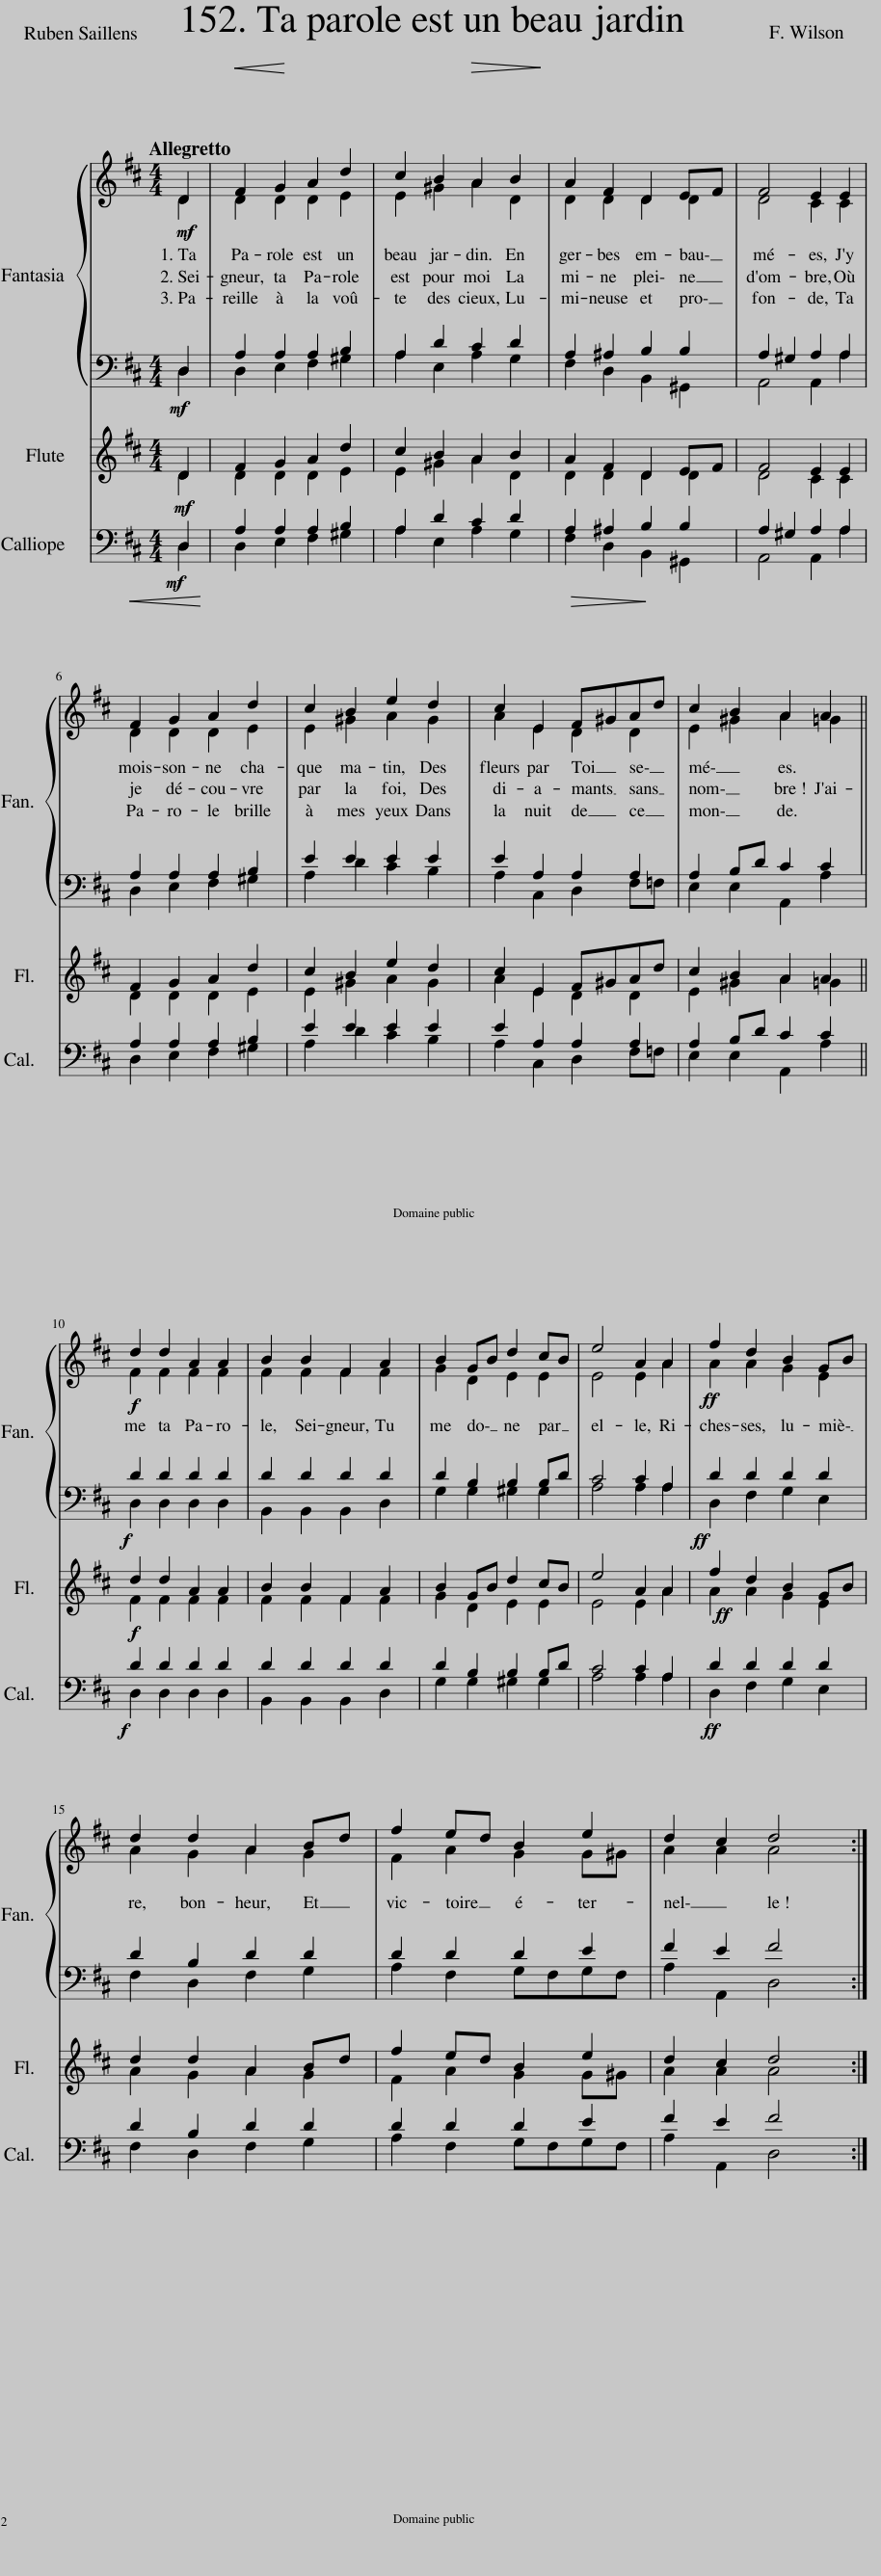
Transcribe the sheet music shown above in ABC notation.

X:1
%%score { ( 1 2 ) | ( 3 4 ) } ( 5 6 ) ( 7 8 )
L:1/8
Q:1/4=120
M:4/4
I:linebreak $
K:D
V:1 treble
V:2 treble
V:3 bass
V:4 bass
V:5 treble
V:6 treble
V:7 bass
V:8 bass
V:1
!mf! D2 |!<(! F2 G2!<)! A2 d2 | c2 B2!>(! A2 B2!>)! | A2 F2 D2 EF | F4 E2 E2 |$ %5
!<(! F2 G2!<)! A2 d2 | c2 B2 e2 d2 | c2 E2!>(! F^GA!>)!d | c2 B2 A2 A2 ||$!f! d2 d2 A2 A2 | %10
 B2 B2 F2 A2 | B2 GB d2 cB | e4 A2 A2 |!ff! f2 d2 B2 GB |$ d2 d2 A2 Bd | %15
 f2 ed B2 e2 | d2 c2 d4 :| %17
V:2
 D2 | D2 D2 D2 E2 | E2 ^G2 A2 D2 | D2 D2 D2 D2 | D4 C2 C2 |$ %5
 D2 D2 D2 E2 | E2 ^G2 A2 G2 | A2 E2 D2 D2 | E2 ^G2 A2 =G2 ||$ F2 F2 F2 F2 | %10
 F2 F2 F2 F2 | G2 D2 E2 E2 | E4 E2 A2 | A2 A2 G2 E2 |$ A2 G2 A2 G2 | %15
 F2 A2 G2 G^G | A2 A2 A4 :| %17
V:3
!mf! D,2 | A,2 A,2 A,2 B,2 | A,2 D2 C2 D2 | A,2 ^A,2 B,2 B,2 | A,2 ^G,2 A,2 A,2 |$ %5
 A,2 A,2 A,2 B,2 | E2 E2 E2 E2 | E2 A,2 A,2 A,2 | A,2 B,D C2 C2 ||$!f! D2 D2 D2 D2 | %10
 D2 D2 D2 D2 | D2 B,2 B,2 B,D | C4 C2 A,2 |!ff! D2 D2 D2 D2 |$ D2 B,2 D2 D2 | %15
 D2 D2 D2 E2 | F2 E2 F4 :| %17
V:4
 D,2 | D,2 E,2 F,2 ^G,2 | A,2 E,2 A,2 G,2 | F,2 D,2 B,,2 ^G,,2 | A,,4 A,,2 A,2 |$ %5
 D,2 E,2 F,2 ^G,2 | A,2 D2 C2 B,2 | A,2 C,2 D,2 F,=F, | E,2 E,2 A,,2 A,2 ||$ D,2 D,2 D,2 D,2 | %10
 B,,2 B,,2 B,,2 D,2 | G,2 G,2 ^G,2 G,2 | A,4 A,2 A,2 | D,2 F,2 G,2 E,2 |$ F,2 D,2 F,2 G,2 | %15
 A,2 F,2 G,F,G,F, | A,2 A,,2 D,4 :| %17
V:5
!mf! D2 | F2 G2 A2 d2 | c2 B2 A2 B2 | A2 F2 D2 EF | F4 E2 E2 |$ %5
 F2 G2 A2 d2 | c2 B2 e2 d2 | c2 E2 F^GAd | c2 B2 A2 A2 ||$!f! d2 d2 A2 A2 | %10
 B2 B2 F2 A2 | B2 GB d2 cB | e4 A2 A2 |!ff! f2 d2 B2 GB |$ d2 d2 A2 Bd | %15
 f2 ed B2 e2 | d2 c2 d4 :| %17
V:6
 D2 | D2 D2 D2 E2 | E2 ^G2 A2 D2 | D2 D2 D2 D2 | D4 C2 C2 |$ %5
 D2 D2 D2 E2 | E2 ^G2 A2 G2 | A2 E2 D2 D2 | E2 ^G2 A2 =G2 ||$ F2 F2 F2 F2 | %10
 F2 F2 F2 F2 | G2 D2 E2 E2 | E4 E2 A2 | A2 A2 G2 E2 |$ A2 G2 A2 G2 | %15
 F2 A2 G2 G^G | A2 A2 A4 :| %17
V:7
!mf! D,2 | A,2 A,2 A,2 B,2 | A,2 D2 C2 D2 | A,2 ^A,2 B,2 B,2 | A,2 ^G,2 A,2 A,2 |$ %5
 A,2 A,2 A,2 B,2 | E2 E2 E2 E2 | E2 A,2 A,2 A,2 | A,2 B,D C2 C2 ||$!f! D2 D2 D2 D2 | %10
 D2 D2 D2 D2 | D2 B,2 B,2 B,D | C4 C2 A,2 |!ff! D2 D2 D2 D2 |$ D2 B,2 D2 D2 | %15
 D2 D2 D2 E2 | F2 E2 F4 :| %17
V:8
 D,2 | D,2 E,2 F,2 ^G,2 | A,2 E,2 A,2 G,2 | F,2 D,2 B,,2 ^G,,2 | A,,4 A,,2 A,2 |$ %5
 D,2 E,2 F,2 ^G,2 | A,2 D2 C2 B,2 | A,2 C,2 D,2 F,=F, | E,2 E,2 A,,2 A,2 ||$ D,2 D,2 D,2 D,2 | %10
 B,,2 B,,2 B,,2 D,2 | G,2 G,2 ^G,2 G,2 | A,4 A,2 A,2 | D,2 F,2 G,2 E,2 |$ F,2 D,2 F,2 G,2 | %15
 A,2 F,2 G,F,G,F, | A,2 A,,2 D,4 :| %17
